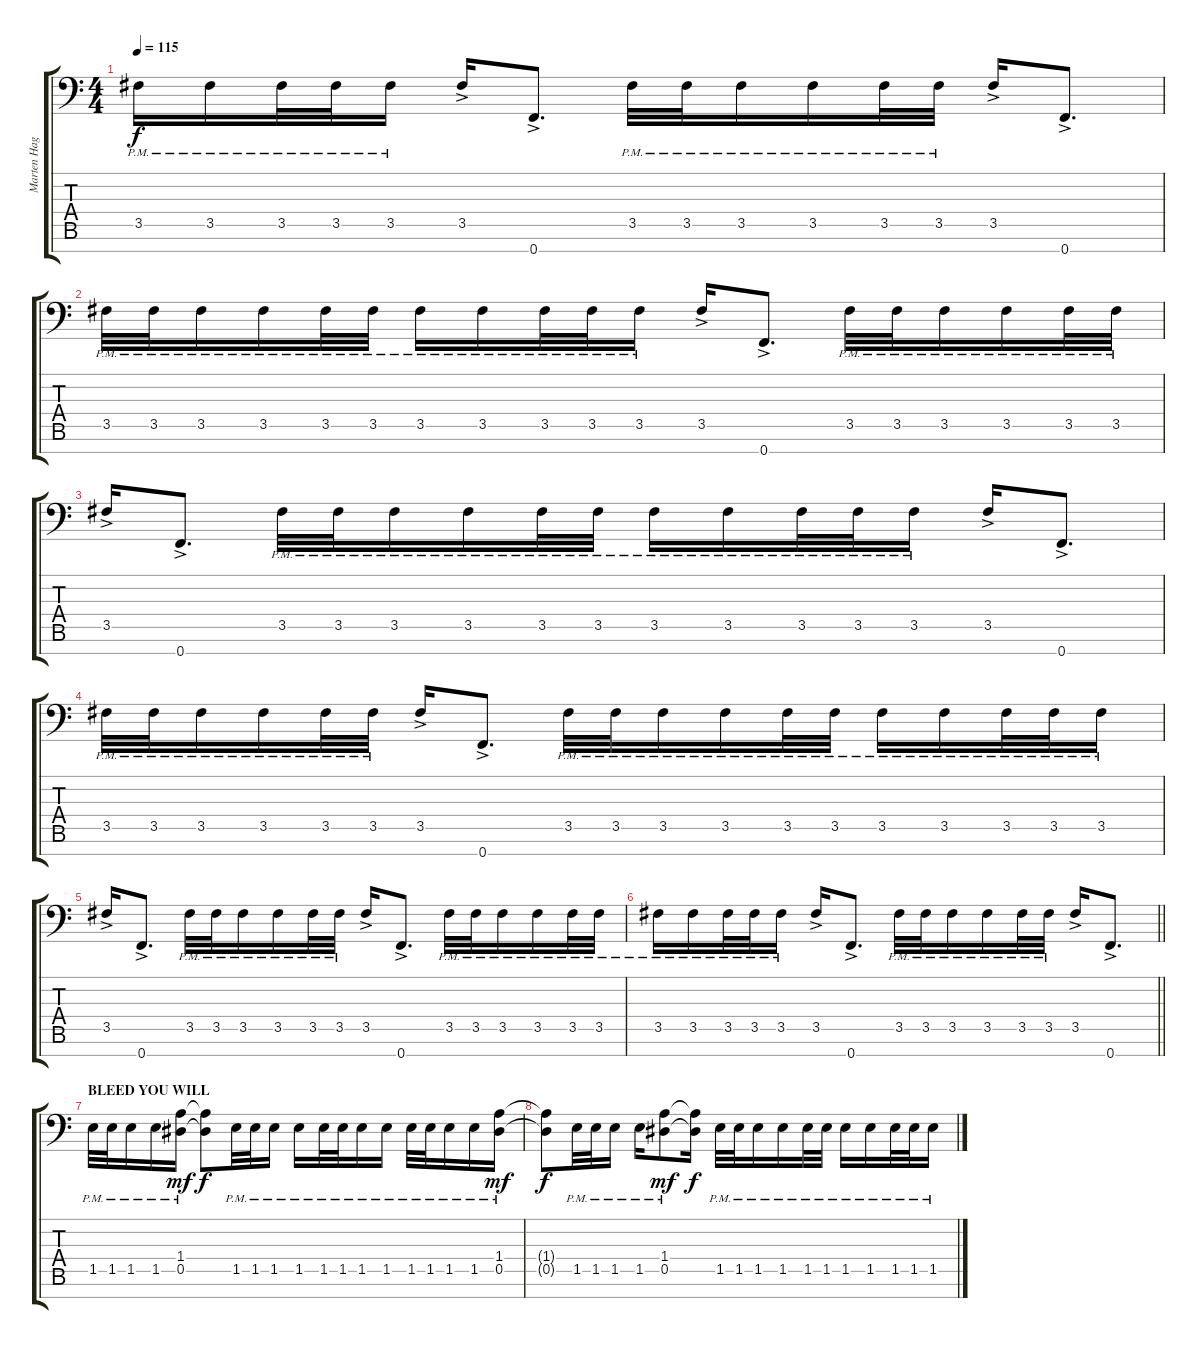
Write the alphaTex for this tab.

\track ("Marten Hagstrom (Guitar 2)" "Marten Hag") {instrument overdrivenguitar}
\staff {score tabs}
\tuning (Bb3 F3 Db3 Ab2 Eb2 Bb1 F1) {hide}
\ts (4 4)
\tempo 115
\clef f4
\ks c
3.5{pm}.16{dy f} 3.5{pm}.16 3.5{pm}.32 3.5{pm}.32 3.5{pm}.16 3.5{ac}.16 0.7{ac}.8{d} 3.5{pm}.32 3.5{pm}.32 3.5{pm}.16 3.5{pm}.16 3.5{pm}.32 3.5{pm}.32 3.5{ac}.16 0.7{ac}.8{d} |
3.5{pm}.32 3.5{pm}.32 3.5{pm}.16 3.5{pm}.16 3.5{pm}.32 3.5{pm}.32 3.5{pm}.16 3.5{pm}.16 3.5{pm}.32 3.5{pm}.32 3.5{pm}.16 3.5{ac}.16 0.7{ac}.8{d} 3.5{pm}.32 3.5{pm}.32 3.5{pm}.16 3.5{pm}.16 3.5{pm}.32 3.5{pm}.32 |
3.5{ac}.16 0.7{ac}.8{d} 3.5{pm}.32 3.5{pm}.32 3.5{pm}.16 3.5{pm}.16 3.5{pm}.32 3.5{pm}.32 3.5{pm}.16 3.5{pm}.16 3.5{pm}.32 3.5{pm}.32 3.5{pm}.16 3.5{ac}.16 0.7{ac}.8{d} |
3.5{pm}.32 3.5{pm}.32 3.5{pm}.16 3.5{pm}.16 3.5{pm}.32 3.5{pm}.32 3.5{ac}.16 0.7{ac}.8{d} 3.5{pm}.32 3.5{pm}.32 3.5{pm}.16 3.5{pm}.16 3.5{pm}.32 3.5{pm}.32 3.5{pm}.16 3.5{pm}.16 3.5{pm}.32 3.5{pm}.32 3.5{pm}.16 |
3.5{ac}.16 0.7{ac}.8{d} 3.5{pm}.32 3.5{pm}.32 3.5{pm}.16 3.5{pm}.16 3.5{pm}.32 3.5{pm}.32 3.5{ac}.16 0.7{ac}.8{d} 3.5{pm}.32 3.5{pm}.32 3.5{pm}.16 3.5{pm}.16 3.5{pm}.32 3.5{pm}.32 |
\barLineRight lightlight
3.5{pm}.16 3.5{pm}.16 3.5{pm}.32 3.5{pm}.32 3.5{pm}.16 3.5{ac}.16 0.7{ac}.8{d} 3.5{pm}.32 3.5{pm}.32 3.5{pm}.16 3.5{pm}.16 3.5{pm}.32 3.5{pm}.32 3.5{ac}.16 0.7{ac}.8{d} |
\section ("" "BLEED YOU WILL")
1.5{pm}.32 1.5{pm}.32 1.5{pm}.16 1.5{pm}.16 (1.4{pm} 0.5{pm}).16{dy mf} (1.4{t} 0.5{t}).8{dy f} 1.5{pm}.32 1.5{pm}.32 1.5{pm}.16 1.5{pm}.16 1.5{pm}.32 1.5{pm}.32 1.5{pm}.16 1.5{pm}.16 1.5{pm}.32 1.5{pm}.32 1.5{pm}.16 1.5{pm}.16 (1.4{pm} 0.5{pm}).16{dy mf} |
(1.4{t} 0.5{t}).8{dy f} 1.5{pm}.32 1.5{pm}.32 1.5{pm}.16 1.5{pm}.16 (1.4{pm} 0.5{pm}).8{dy mf} (1.4{t} 0.5{t}).16{dy f} 1.5{pm}.32 1.5{pm}.32 1.5{pm}.16 1.5{pm}.16 1.5{pm}.32 1.5{pm}.32 1.5{pm}.16 1.5{pm}.16 1.5{pm}.32 1.5{pm}.32 1.5{pm}.16
